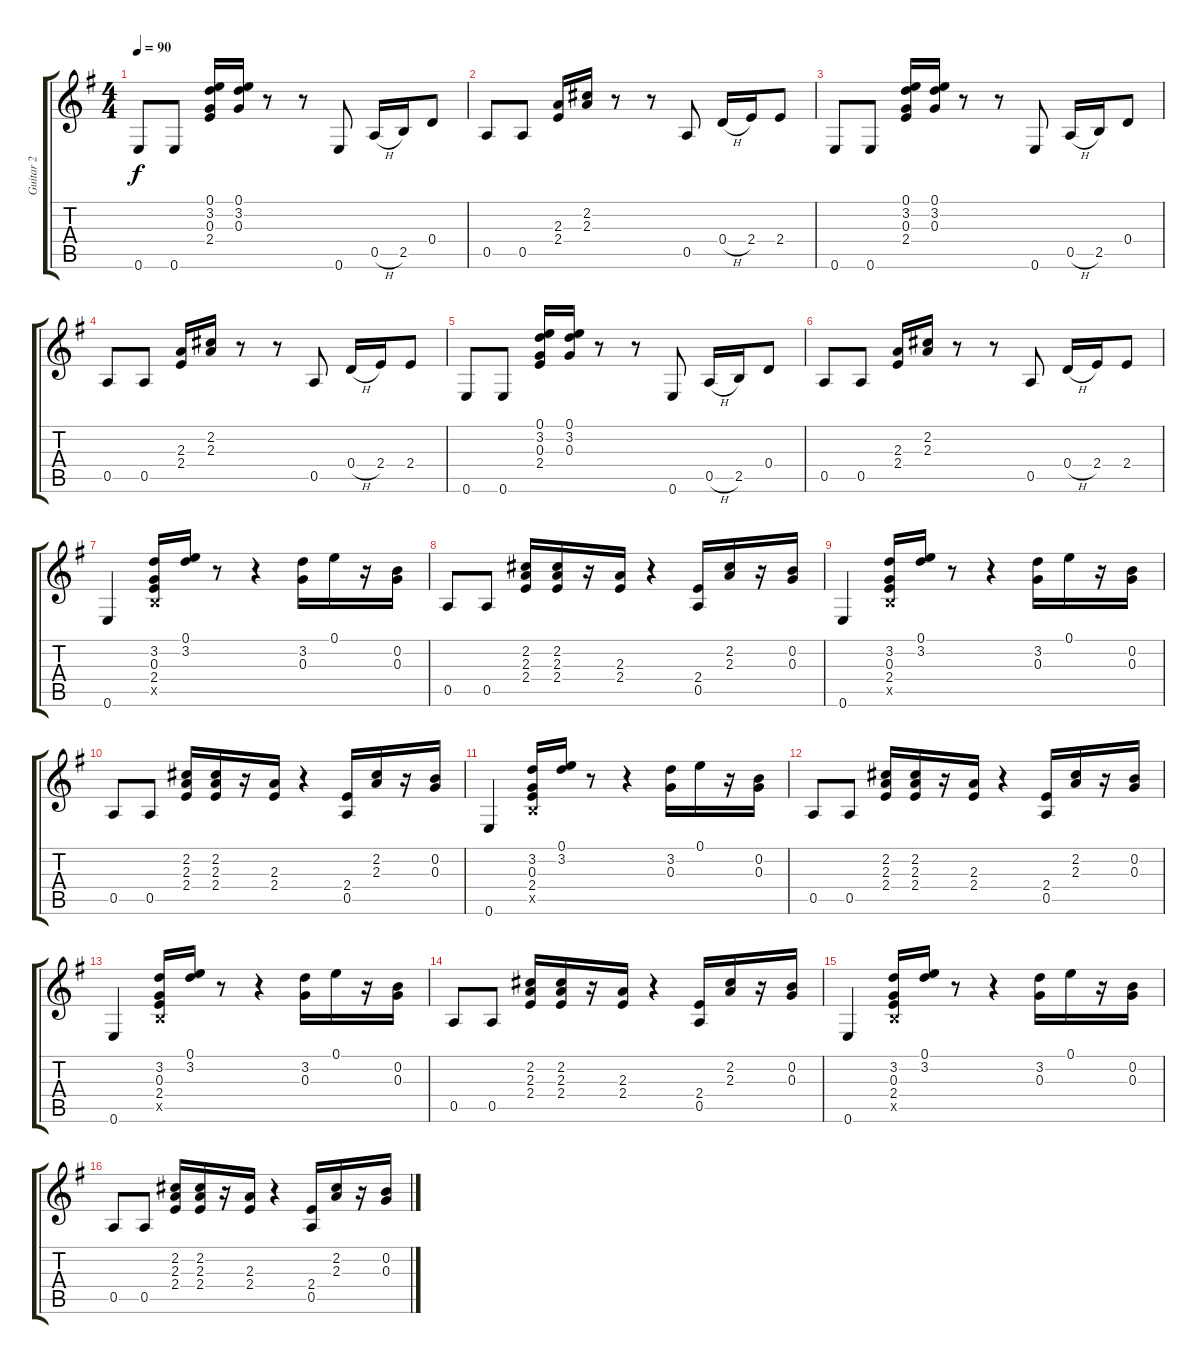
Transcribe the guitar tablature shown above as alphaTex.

\track ("Guitar 2" "Guitar 2") {instrument overdrivenguitar}
\staff {score tabs}
\tuning (E4 B3 G3 D3 A2 E2) {hide}
\ts (4 4)
\tempo 90
\clef g2
\ks g
0.6.8{dy f} 0.6.8 (0.1 3.2 0.3 2.4).16 (0.1 3.2 0.3).16 r.8 r.8 0.6.8 0.5{h}.16 2.5.16 0.4.8 |
0.5.8 0.5.8 (2.3 2.4).16 (2.2 2.3).16 r.8 r.8 0.5.8 0.4{h}.16 2.4.16 2.4.8 |
0.6.8 0.6.8 (0.1 3.2 0.3 2.4).16 (0.1 3.2 0.3).16 r.8 r.8 0.6.8 0.5{h}.16 2.5.16 0.4.8 |
0.5.8 0.5.8 (2.3 2.4).16 (2.2 2.3).16 r.8 r.8 0.5.8 0.4{h}.16 2.4.16 2.4.8 |
0.6.8 0.6.8 (0.1 3.2 0.3 2.4).16 (0.1 3.2 0.3).16 r.8 r.8 0.6.8 0.5{h}.16 2.5.16 0.4.8 |
0.5.8 0.5.8 (2.3 2.4).16 (2.2 2.3).16 r.8 r.8 0.5.8 0.4{h}.16 2.4.16 2.4.8 |
0.6.4 (3.2 0.3 2.4 2.5{x}).16 (0.1 3.2).16 r.8 r.4 (3.2 0.3).16 0.1.16 r.16 (0.2 0.3).16 |
0.5.8 0.5.8 (2.2 2.3 2.4).16 (2.2 2.3 2.4).16 r.16 (2.3 2.4).16 r.4 (2.4 0.5).16 (2.2 2.3).16 r.16 (0.2 0.3).16 |
0.6.4 (3.2 0.3 2.4 2.5{x}).16 (0.1 3.2).16 r.8 r.4 (3.2 0.3).16 0.1.16 r.16 (0.2 0.3).16 |
0.5.8 0.5.8 (2.2 2.3 2.4).16 (2.2 2.3 2.4).16 r.16 (2.3 2.4).16 r.4 (2.4 0.5).16 (2.2 2.3).16 r.16 (0.2 0.3).16 |
0.6.4 (3.2 0.3 2.4 2.5{x}).16 (0.1 3.2).16 r.8 r.4 (3.2 0.3).16 0.1.16 r.16 (0.2 0.3).16 |
0.5.8 0.5.8 (2.2 2.3 2.4).16 (2.2 2.3 2.4).16 r.16 (2.3 2.4).16 r.4 (2.4 0.5).16 (2.2 2.3).16 r.16 (0.2 0.3).16 |
0.6.4 (3.2 0.3 2.4 2.5{x}).16 (0.1 3.2).16 r.8 r.4 (3.2 0.3).16 0.1.16 r.16 (0.2 0.3).16 |
0.5.8 0.5.8 (2.2 2.3 2.4).16 (2.2 2.3 2.4).16 r.16 (2.3 2.4).16 r.4 (2.4 0.5).16 (2.2 2.3).16 r.16 (0.2 0.3).16 |
0.6.4 (3.2 0.3 2.4 2.5{x}).16 (0.1 3.2).16 r.8 r.4 (3.2 0.3).16 0.1.16 r.16 (0.2 0.3).16 |
0.5.8 0.5.8 (2.2 2.3 2.4).16 (2.2 2.3 2.4).16 r.16 (2.3 2.4).16 r.4 (2.4 0.5).16 (2.2 2.3).16 r.16 (0.2 0.3).16
